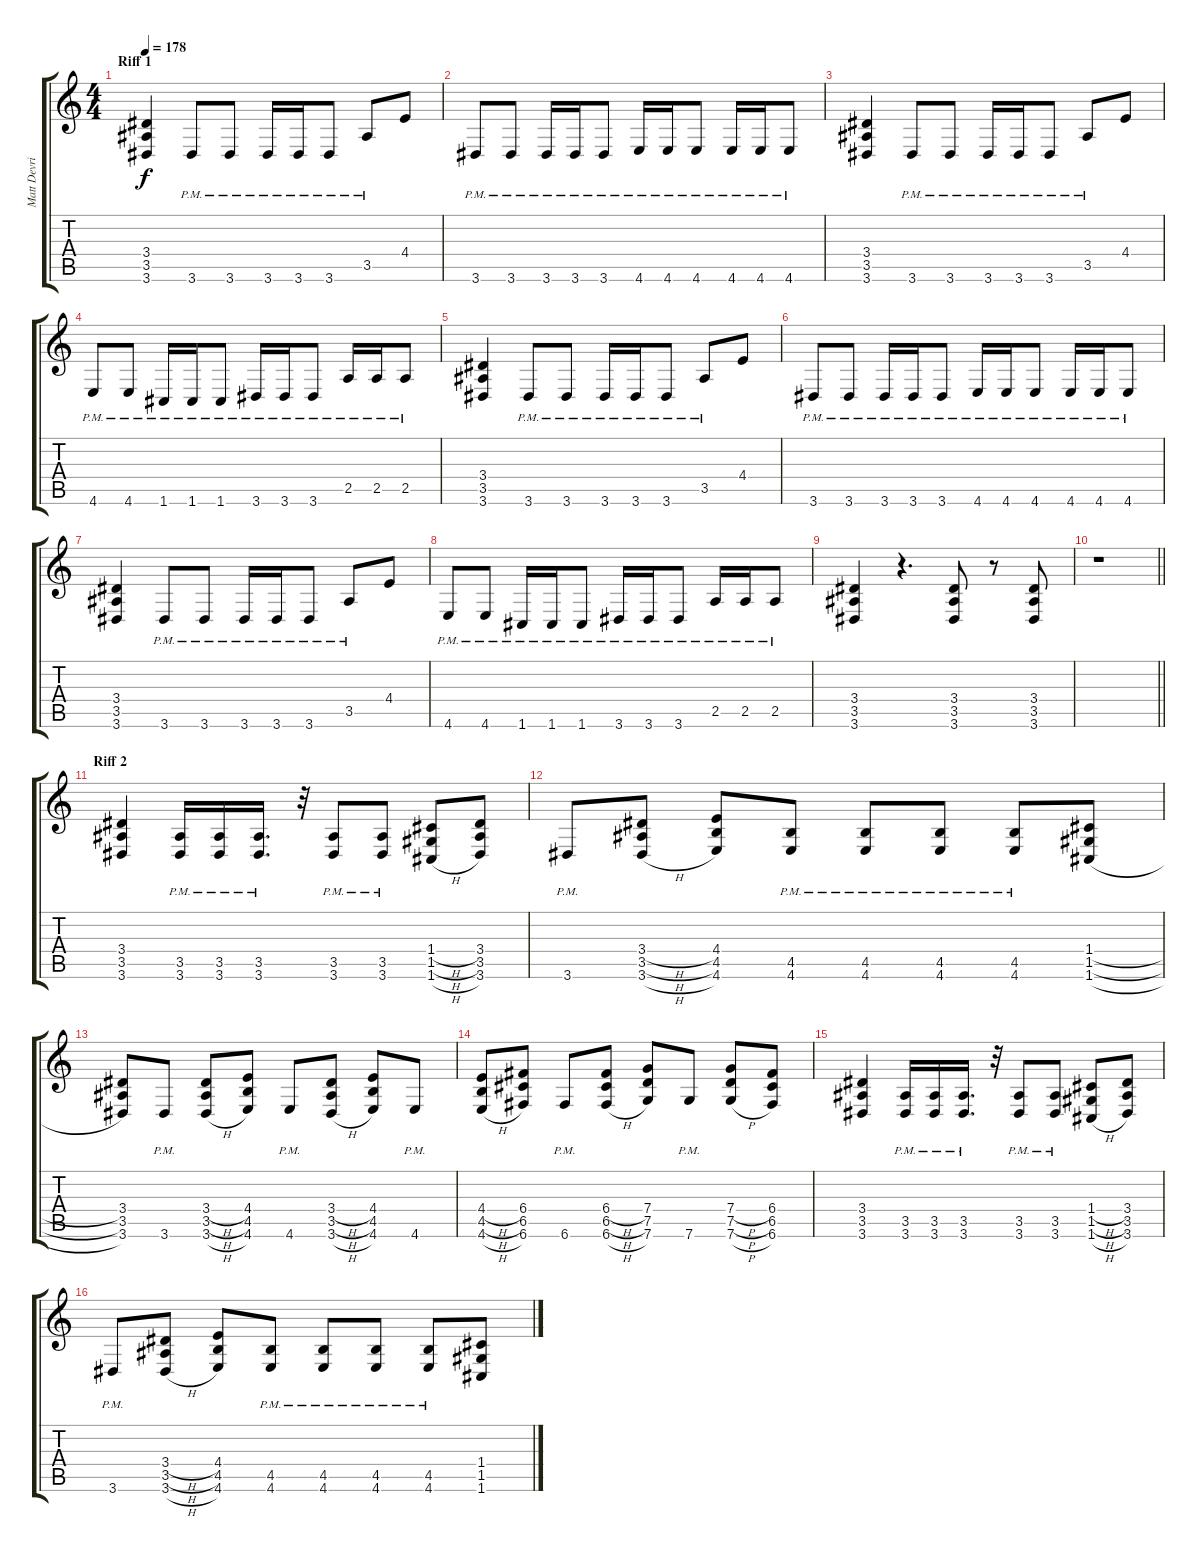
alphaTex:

\track ("Matt Devries" "Matt Devri") {instrument overdrivenguitar}
\staff {score tabs}
\tuning (D4 A3 F3 C3 G2 C2) {hide}
\ts (4 4)
\section ("" "Riff 1")
\tempo 178
\clef g2
\ks c
(3.4 3.5 3.6).4{dy f} 3.6{pm}.8 3.6{pm}.8 3.6{pm}.16 3.6{pm}.16 3.6{pm}.8 3.5{pm}.8 4.4.8 |
3.6{pm}.8 3.6{pm}.8 3.6{pm}.16 3.6{pm}.16 3.6{pm}.8 4.6{pm}.16 4.6{pm}.16 4.6{pm}.8 4.6{pm}.16 4.6{pm}.16 4.6{pm}.8 |
(3.4 3.5 3.6).4 3.6{pm}.8 3.6{pm}.8 3.6{pm}.16 3.6{pm}.16 3.6{pm}.8 3.5{pm}.8 4.4.8 |
4.6{pm}.8 4.6{pm}.8 1.6{pm}.16 1.6{pm}.16 1.6{pm}.8 3.6{pm}.16 3.6{pm}.16 3.6{pm}.8 2.5{pm}.16 2.5{pm}.16 2.5{pm}.8 |
(3.4 3.5 3.6).4 3.6{pm}.8 3.6{pm}.8 3.6{pm}.16 3.6{pm}.16 3.6{pm}.8 3.5{pm}.8 4.4.8 |
3.6{pm}.8 3.6{pm}.8 3.6{pm}.16 3.6{pm}.16 3.6{pm}.8 4.6{pm}.16 4.6{pm}.16 4.6{pm}.8 4.6{pm}.16 4.6{pm}.16 4.6{pm}.8 |
(3.4 3.5 3.6).4 3.6{pm}.8 3.6{pm}.8 3.6{pm}.16 3.6{pm}.16 3.6{pm}.8 3.5{pm}.8 4.4.8 |
4.6{pm}.8 4.6{pm}.8 1.6{pm}.16 1.6{pm}.16 1.6{pm}.8 3.6{pm}.16 3.6{pm}.16 3.6{pm}.8 2.5{pm}.16 2.5{pm}.16 2.5{pm}.8 |
(3.4 3.5 3.6).4 r.4{d} (3.4 3.5 3.6).8 r.8 (3.4 3.5 3.6).8 |
\barLineRight lightlight
r.1 |
\section ("" "Riff 2")
(3.4 3.5 3.6).4 (3.5{pm} 3.6{pm}).16 (3.5{pm} 3.6{pm}).16 (3.5{pm} 3.6{pm}).16{d} r.32 (3.5{pm} 3.6{pm}).8 (3.5{pm} 3.6{pm}).8 (1.4{h} 1.5{h} 1.6{h}).8 (3.4 3.5 3.6).8 |
3.6{pm}.8 (3.4{h} 3.5{h} 3.6{h}).8 (4.4 4.5 4.6).8 (4.5{pm} 4.6{pm}).8 (4.5{pm} 4.6{pm}).8 (4.5{pm} 4.6{pm}).8 (4.5{pm} 4.6{pm}).8 (1.4{h} 1.5{h} 1.6{h}).8 |
(3.4 3.5 3.6).8 3.6{pm}.8 (3.4{h} 3.5{h} 3.6{h}).8 (4.4 4.5 4.6).8 4.6{pm}.8 (3.4{h} 3.5{h} 3.6{h}).8 (4.4 4.5 4.6).8 4.6{pm}.8 |
(4.4{h} 4.5{h} 4.6{h}).8 (6.4 6.5 6.6).8 6.6{pm}.8 (6.4{h} 6.5{h} 6.6{h}).8 (7.4 7.5 7.6).8 7.6{pm}.8 (7.4{h} 7.5{h} 7.6{h}).8 (6.4 6.5 6.6).8 |
(3.4 3.5 3.6).4 (3.5{pm} 3.6{pm}).16 (3.5{pm} 3.6{pm}).16 (3.5{pm} 3.6{pm}).16{d} r.32 (3.5{pm} 3.6{pm}).8 (3.5{pm} 3.6{pm}).8 (1.4{h} 1.5{h} 1.6{h}).8 (3.4 3.5 3.6).8 |
3.6{pm}.8 (3.4{h} 3.5{h} 3.6{h}).8 (4.4 4.5 4.6).8 (4.5{pm} 4.6{pm}).8 (4.5{pm} 4.6{pm}).8 (4.5{pm} 4.6{pm}).8 (4.5{pm} 4.6{pm}).8 (1.4{h} 1.5{h} 1.6{h}).8
